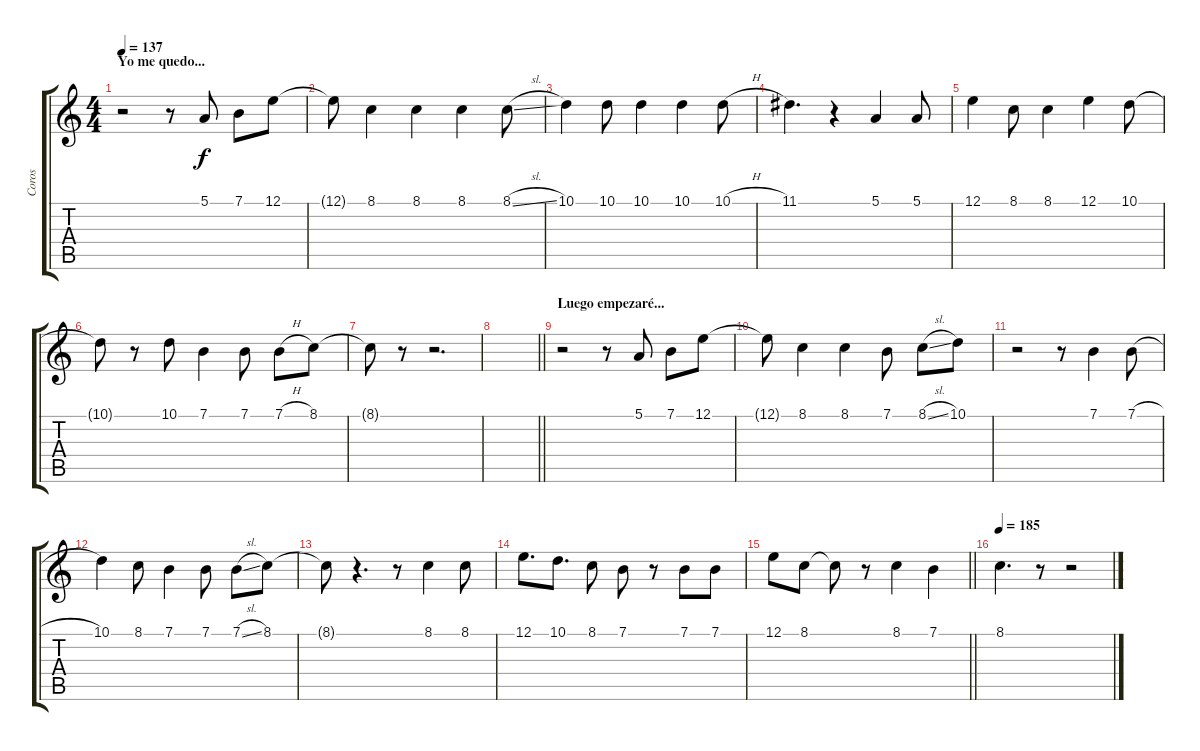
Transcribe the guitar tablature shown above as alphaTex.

\track ("Coros" "Coros") {instrument lead6voice}
\staff {score tabs}
\tuning (E4 B3 G3 D3 A2 E2) {hide}
\ts (4 4)
\section ("" "Yo me quedo...")
\tempo 137
\clef g2
\ks c
r.2{dy f} r.8 5.1.8 7.1.8 12.1.8 |
12.1{t}.8 8.1.4 8.1.4 8.1.4 8.1{sl}.8 |
10.1.4 10.1.8 10.1.4 10.1.4 10.1{h}.8 |
11.1.4{d} r.4 5.1.4 5.1.8 |
12.1.4 8.1.8 8.1.4 12.1.4 10.1.8 |
10.1{t}.8 r.8 10.1.8 7.1.4 7.1.8 7.1{h}.8 8.1.8 |
8.1{t}.8 r.8 r.2{d} |
\barLineRight lightlight
|
\section ("" "Luego empezaré...")
r.2 r.8 5.1.8 7.1.8 12.1.8 |
12.1{t}.8 8.1.4 8.1.4 7.1.8 8.1{sl}.8 10.1.8 |
r.2 r.8 7.1.4 7.1{h}.8 |
10.1.4 8.1.8 7.1.4 7.1.8 7.1{sl}.8 8.1.8 |
8.1{t}.8 r.4{d} r.8 8.1.4 8.1.8 |
12.1.8{d} 10.1.8{d} 8.1.8 7.1.8 r.8 7.1.8 7.1.8 |
\barLineRight lightlight
12.1.8 8.1.8 8.1{t}.8 r.8 8.1.4 7.1.4 |
\section ("" "")
\tempo 185
8.1.4{d} r.8 r.2
